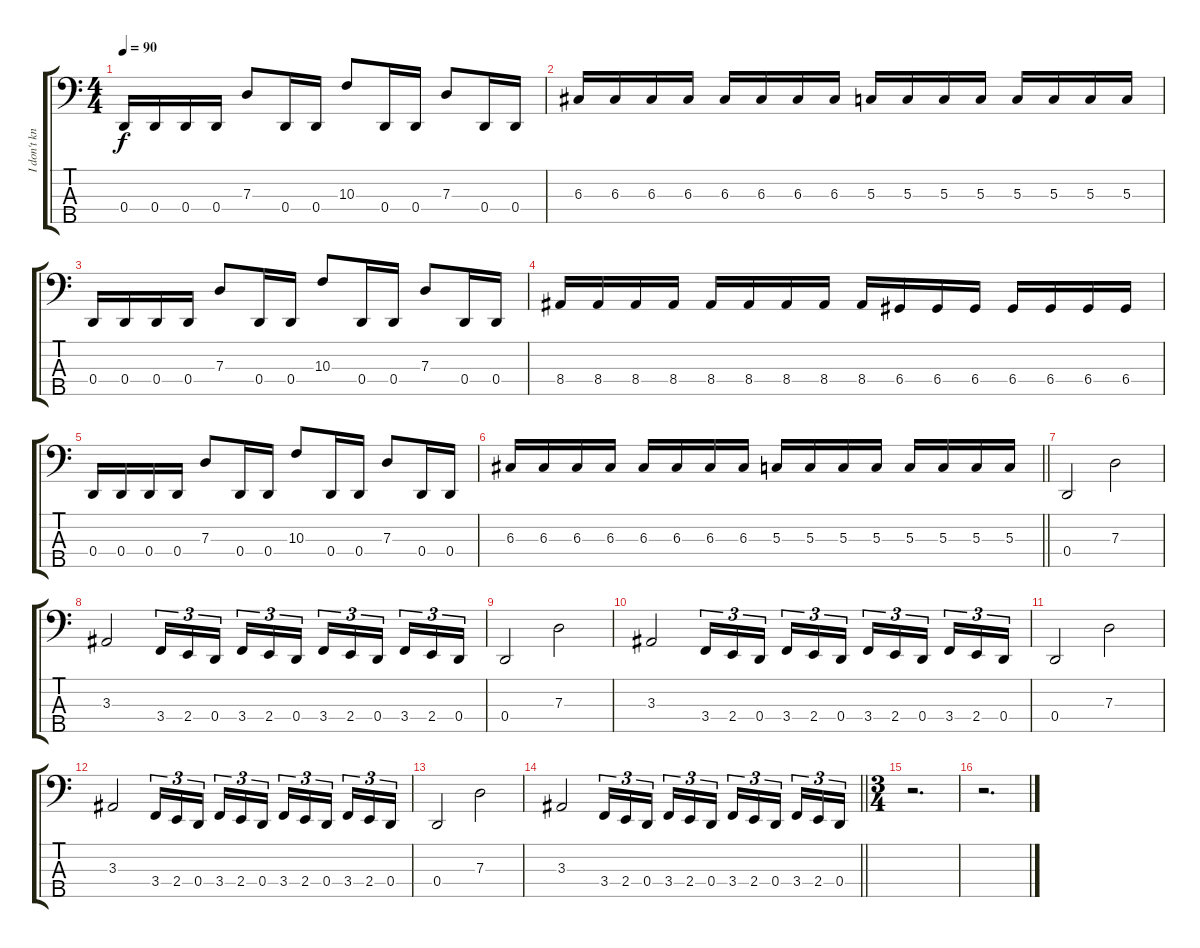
\track ("I don't know :(" "I don't kn") {instrument electricbasspick}
\staff {score tabs}
\tuning (F2 C2 G1 D1 A0) {hide}
\ts (4 4)
\tempo 90
\clef f4
\ks c
0.4.16{dy f} 0.4.16 0.4.16 0.4.16 7.3.8 0.4.16 0.4.16 10.3.8 0.4.16 0.4.16 7.3.8 0.4.16 0.4.16 |
6.3.16 6.3.16 6.3.16 6.3.16 6.3.16 6.3.16 6.3.16 6.3.16 5.3.16 5.3.16 5.3.16 5.3.16 5.3.16 5.3.16 5.3.16 5.3.16 |
0.4.16 0.4.16 0.4.16 0.4.16 7.3.8 0.4.16 0.4.16 10.3.8 0.4.16 0.4.16 7.3.8 0.4.16 0.4.16 |
8.4.16 8.4.16 8.4.16 8.4.16 8.4.16 8.4.16 8.4.16 8.4.16 8.4.16 6.4.16 6.4.16 6.4.16 6.4.16 6.4.16 6.4.16 6.4.16 |
0.4.16 0.4.16 0.4.16 0.4.16 7.3.8 0.4.16 0.4.16 10.3.8 0.4.16 0.4.16 7.3.8 0.4.16 0.4.16 |
\barLineRight lightlight
6.3.16 6.3.16 6.3.16 6.3.16 6.3.16 6.3.16 6.3.16 6.3.16 5.3.16 5.3.16 5.3.16 5.3.16 5.3.16 5.3.16 5.3.16 5.3.16 |
0.4.2 7.3.2 |
3.3.2 3.4.16{tu (3 2)} 2.4.16{tu (3 2)} 0.4.16{tu (3 2)} 3.4.16{tu (3 2)} 2.4.16{tu (3 2)} 0.4.16{tu (3 2)} 3.4.16{tu (3 2)} 2.4.16{tu (3 2)} 0.4.16{tu (3 2)} 3.4.16{tu (3 2)} 2.4.16{tu (3 2)} 0.4.16{tu (3 2)} |
0.4.2 7.3.2 |
3.3.2 3.4.16{tu (3 2)} 2.4.16{tu (3 2)} 0.4.16{tu (3 2)} 3.4.16{tu (3 2)} 2.4.16{tu (3 2)} 0.4.16{tu (3 2)} 3.4.16{tu (3 2)} 2.4.16{tu (3 2)} 0.4.16{tu (3 2)} 3.4.16{tu (3 2)} 2.4.16{tu (3 2)} 0.4.16{tu (3 2)} |
0.4.2 7.3.2 |
3.3.2 3.4.16{tu (3 2)} 2.4.16{tu (3 2)} 0.4.16{tu (3 2)} 3.4.16{tu (3 2)} 2.4.16{tu (3 2)} 0.4.16{tu (3 2)} 3.4.16{tu (3 2)} 2.4.16{tu (3 2)} 0.4.16{tu (3 2)} 3.4.16{tu (3 2)} 2.4.16{tu (3 2)} 0.4.16{tu (3 2)} |
0.4.2 7.3.2 |
\barLineRight lightlight
3.3.2 3.4.16{tu (3 2)} 2.4.16{tu (3 2)} 0.4.16{tu (3 2)} 3.4.16{tu (3 2)} 2.4.16{tu (3 2)} 0.4.16{tu (3 2)} 3.4.16{tu (3 2)} 2.4.16{tu (3 2)} 0.4.16{tu (3 2)} 3.4.16{tu (3 2)} 2.4.16{tu (3 2)} 0.4.16{tu (3 2)} |
\ts (3 4)
r.2{d} |
r.2{d}
